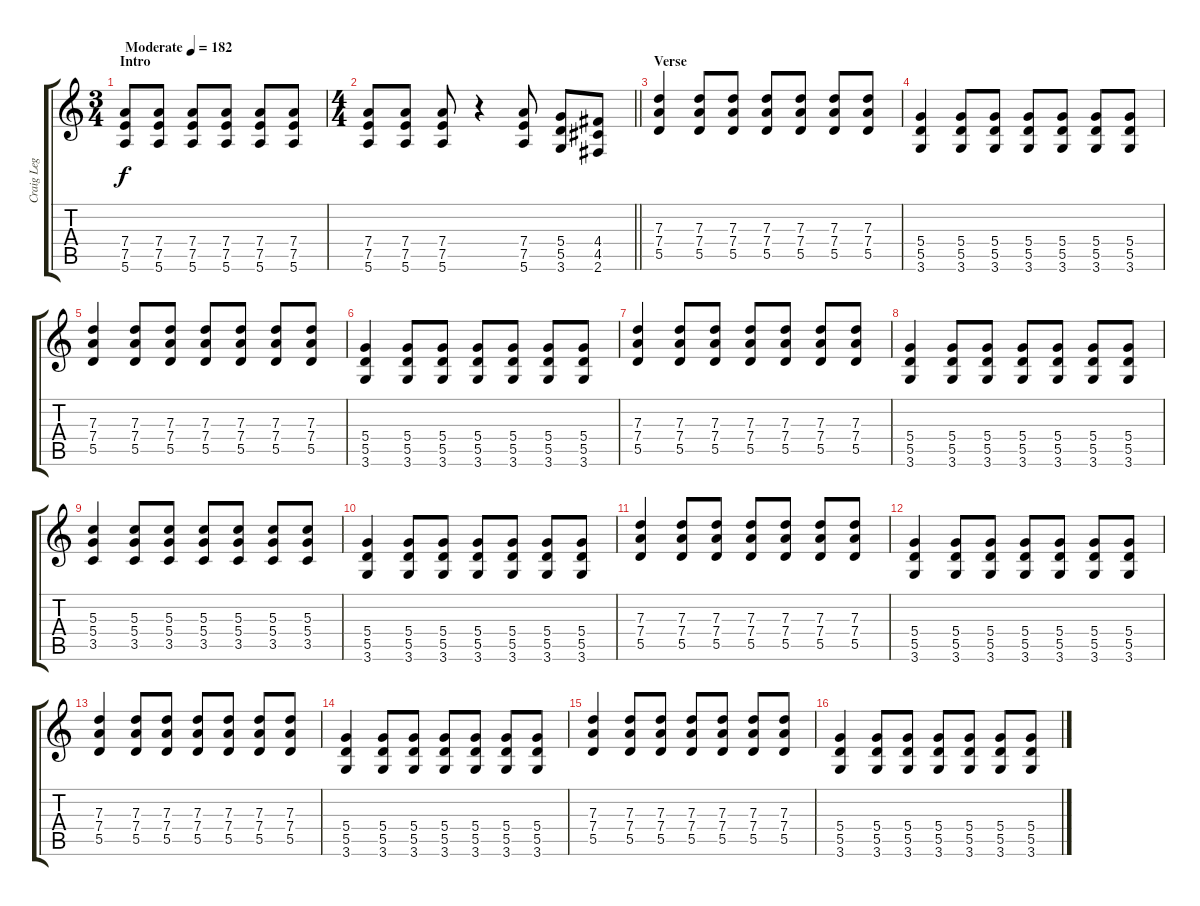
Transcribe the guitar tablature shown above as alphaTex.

\track ("Craig Leg" "Craig Leg") {instrument distortionguitar}
\staff {score tabs}
\tuning (E4 B3 G3 D3 A2 E2) {hide}
\ts (3 4)
\section ("" "Intro")
\tempo (182 "Moderate")
\clef g2
\ks c
(7.4 7.5 5.6).8{dy f instrument distortionguitar} (7.4 7.5 5.6).8 (7.4 7.5 5.6).8 (7.4 7.5 5.6).8 (7.4 7.5 5.6).8 (7.4 7.5 5.6).8 |
\ts (4 4)
\barLineRight lightlight
(7.4 7.5 5.6).8 (7.4 7.5 5.6).8 (7.4 7.5 5.6).8 r.4 (7.4 7.5 5.6).8 (5.4 5.5 3.6).8 (4.4 4.5 2.6).8 |
\section ("" "Verse")
(7.3 7.4 5.5).4 (7.3 7.4 5.5).8 (7.3 7.4 5.5).8 (7.3 7.4 5.5).8 (7.3 7.4 5.5).8 (7.3 7.4 5.5).8 (7.3 7.4 5.5).8 |
(5.4 5.5 3.6).4 (5.4 5.5 3.6).8 (5.4 5.5 3.6).8 (5.4 5.5 3.6).8 (5.4 5.5 3.6).8 (5.4 5.5 3.6).8 (5.4 5.5 3.6).8 |
(7.3 7.4 5.5).4 (7.3 7.4 5.5).8 (7.3 7.4 5.5).8 (7.3 7.4 5.5).8 (7.3 7.4 5.5).8 (7.3 7.4 5.5).8 (7.3 7.4 5.5).8 |
(5.4 5.5 3.6).4 (5.4 5.5 3.6).8 (5.4 5.5 3.6).8 (5.4 5.5 3.6).8 (5.4 5.5 3.6).8 (5.4 5.5 3.6).8 (5.4 5.5 3.6).8 |
(7.3 7.4 5.5).4 (7.3 7.4 5.5).8 (7.3 7.4 5.5).8 (7.3 7.4 5.5).8 (7.3 7.4 5.5).8 (7.3 7.4 5.5).8 (7.3 7.4 5.5).8 |
(5.4 5.5 3.6).4 (5.4 5.5 3.6).8 (5.4 5.5 3.6).8 (5.4 5.5 3.6).8 (5.4 5.5 3.6).8 (5.4 5.5 3.6).8 (5.4 5.5 3.6).8 |
(5.3 5.4 3.5).4 (5.3 5.4 3.5).8 (5.3 5.4 3.5).8 (5.3 5.4 3.5).8 (5.3 5.4 3.5).8 (5.3 5.4 3.5).8 (5.3 5.4 3.5).8 |
(5.4 5.5 3.6).4 (5.4 5.5 3.6).8 (5.4 5.5 3.6).8 (5.4 5.5 3.6).8 (5.4 5.5 3.6).8 (5.4 5.5 3.6).8 (5.4 5.5 3.6).8 |
(7.3 7.4 5.5).4 (7.3 7.4 5.5).8 (7.3 7.4 5.5).8 (7.3 7.4 5.5).8 (7.3 7.4 5.5).8 (7.3 7.4 5.5).8 (7.3 7.4 5.5).8 |
(5.4 5.5 3.6).4 (5.4 5.5 3.6).8 (5.4 5.5 3.6).8 (5.4 5.5 3.6).8 (5.4 5.5 3.6).8 (5.4 5.5 3.6).8 (5.4 5.5 3.6).8 |
(7.3 7.4 5.5).4 (7.3 7.4 5.5).8 (7.3 7.4 5.5).8 (7.3 7.4 5.5).8 (7.3 7.4 5.5).8 (7.3 7.4 5.5).8 (7.3 7.4 5.5).8 |
(5.4 5.5 3.6).4 (5.4 5.5 3.6).8 (5.4 5.5 3.6).8 (5.4 5.5 3.6).8 (5.4 5.5 3.6).8 (5.4 5.5 3.6).8 (5.4 5.5 3.6).8 |
(7.3 7.4 5.5).4 (7.3 7.4 5.5).8 (7.3 7.4 5.5).8 (7.3 7.4 5.5).8 (7.3 7.4 5.5).8 (7.3 7.4 5.5).8 (7.3 7.4 5.5).8 |
(5.4 5.5 3.6).4 (5.4 5.5 3.6).8 (5.4 5.5 3.6).8 (5.4 5.5 3.6).8 (5.4 5.5 3.6).8 (5.4 5.5 3.6).8 (5.4 5.5 3.6).8
